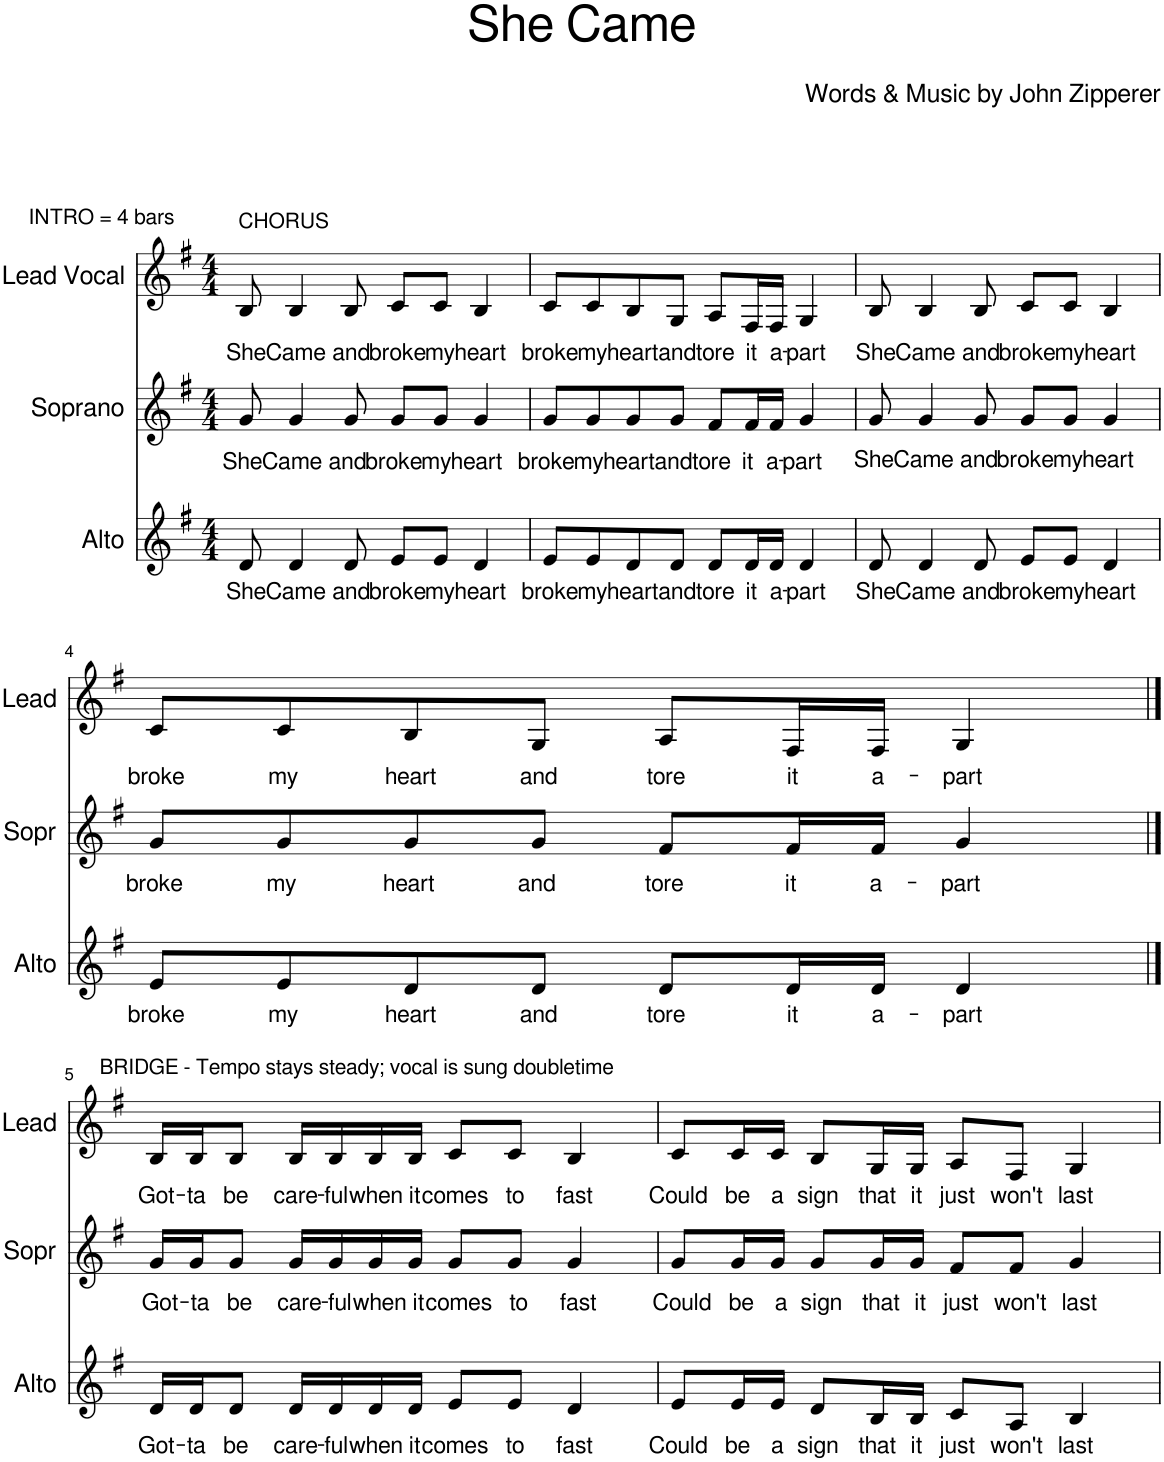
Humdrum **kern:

**kern	**text	**kern	**text	**kern	**text
*part3	*part3	*part2	*part2	*part1	*part1
*staff3	*staff3	*staff2	*staff2	*staff1	*staff1
*I"Alto	*	*I"Soprano	*	*I"Lead Vocal	*
*I'Alto	*	*I'Sopr	*	*I'Lead	*
*clefG2	*	*clefG2	*	*clefG2	*
*k[f#]	*	*k[f#]	*	*k[f#]	*
*M4/4	*	*M4/4	*	*M4/4	*
=1	=1	=1	=1	=1	=1
!	!	!	!	!LO:TX:a:t=INTRO = 4 bars	!
!	!	!	!	!LO:TX:a:t=CHORUS	!
!	!LO:LY:b	!	!LO:LY:b	!	!LO:LY:b
8d/	She	8g/	She	8B/	She
!	!LO:LY:b	!	!LO:LY:b	!	!LO:LY:b
4d/	Came	4g/	Came	4B/	Came
!	!LO:LY:b	!	!LO:LY:b	!	!LO:LY:b
8d/	and	8g/	and	8B/	and
!	!LO:LY:b	!	!LO:LY:b	!	!LO:LY:b
8e/L	broke	8g/L	broke	8c/L	broke
!	!LO:LY:b	!	!LO:LY:b	!	!LO:LY:b
8e/J	my	8g/J	my	8c/J	my
!	!LO:LY:b	!	!LO:LY:b	!	!LO:LY:b
4d/	heart	4g/	heart	4B/	heart
=2	=2	=2	=2	=2	=2
!	!LO:LY:b	!	!LO:LY:b	!	!LO:LY:b
8e/L	broke	8g/L	broke	8c/L	broke
!	!LO:LY:b	!	!LO:LY:b	!	!LO:LY:b
8e/	my	8g/	my	8c/	my
!	!LO:LY:b	!	!LO:LY:b	!	!LO:LY:b
8d/	heart	8g/	heart	8B/	heart
!	!LO:LY:b	!	!LO:LY:b	!	!LO:LY:b
8d/J	and	8g/J	and	8G/J	and
!	!LO:LY:b	!	!LO:LY:b	!	!LO:LY:b
8d/L	tore	8f#/L	tore	8A/L	tore
!	!LO:LY:b	!	!LO:LY:b	!	!LO:LY:b
16d/L	it	16f#/L	it	16F#/L	it
!	!LO:LY:b	!	!LO:LY:b	!	!LO:LY:b
16d/JJ	a-	16f#/JJ	a-	16F#/JJ	a-
!	!LO:LY:b	!	!LO:LY:b	!	!LO:LY:b
4d/	-part	4g/	-part	4G/	-part
=3	=3	=3	=3	=3	=3
!	!LO:LY:b	!	!LO:LY:b	!	!LO:LY:b
8d/	She	8g/	She	8B/	She
!	!LO:LY:b	!	!LO:LY:b	!	!LO:LY:b
4d/	Came	4g/	Came	4B/	Came
!	!LO:LY:b	!	!LO:LY:b	!	!LO:LY:b
8d/	and	8g/	and	8B/	and
!	!LO:LY:b	!	!LO:LY:b	!	!LO:LY:b
8e/L	broke	8g/L	broke	8c/L	broke
!	!LO:LY:b	!	!LO:LY:b	!	!LO:LY:b
8e/J	my	8g/J	my	8c/J	my
!	!LO:LY:b	!	!LO:LY:b	!	!LO:LY:b
4d/	heart	4g/	heart	4B/	heart
!!LO:LB:g=z
=4	=4	=4	=4	=4	=4
!	!LO:LY:b	!	!LO:LY:b	!	!LO:LY:b
8e/L	broke	8g/L	broke	8c/L	broke
!	!LO:LY:b	!	!LO:LY:b	!	!LO:LY:b
8e/	my	8g/	my	8c/	my
!	!LO:LY:b	!	!LO:LY:b	!	!LO:LY:b
8d/	heart	8g/	heart	8B/	heart
!	!LO:LY:b	!	!LO:LY:b	!	!LO:LY:b
8d/J	and	8g/J	and	8G/J	and
!	!LO:LY:b	!	!LO:LY:b	!	!LO:LY:b
8d/L	tore	8f#/L	tore	8A/L	tore
!	!LO:LY:b	!	!LO:LY:b	!	!LO:LY:b
16d/L	it	16f#/L	it	16F#/L	it
!	!LO:LY:b	!	!LO:LY:b	!	!LO:LY:b
16d/JJ	a-	16f#/JJ	a-	16F#/JJ	a-
!	!LO:LY:b	!	!LO:LY:b	!	!LO:LY:b
4d/	-part	4g/	-part	4G/	-part
!!LO:LB:g=z
==5	==5	==5	==5	==5	==5
!	!	!	!	!LO:TX:a:t=BRIDGE - Tempo stays steady; vocal is sung doubletime	!
!	!LO:LY:b	!	!LO:LY:b	!	!LO:LY:b
16d/LL	Got-	16g/LL	Got-	16B/LL	Got-
!	!LO:LY:b	!	!LO:LY:b	!	!LO:LY:b
16d/J	-ta	16g/J	-ta	16B/J	-ta
!	!LO:LY:b	!	!LO:LY:b	!	!LO:LY:b
8d/J	be	8g/J	be	8B/J	be
!	!LO:LY:b	!	!LO:LY:b	!	!LO:LY:b
16d/LL	care-	16g/LL	care-	16B/LL	care-
!	!LO:LY:b	!	!LO:LY:b	!	!LO:LY:b
16d/	-ful	16g/	-ful	16B/	-ful
!	!LO:LY:b	!	!LO:LY:b	!	!LO:LY:b
16d/	when	16g/	when	16B/	when
!	!LO:LY:b	!	!LO:LY:b	!	!LO:LY:b
16d/JJ	it	16g/JJ	it	16B/JJ	it
!	!LO:LY:b	!	!LO:LY:b	!	!LO:LY:b
8e/L	comes	8g/L	comes	8c/L	comes
!	!LO:LY:b	!	!LO:LY:b	!	!LO:LY:b
8e/J	to	8g/J	to	8c/J	to
!	!LO:LY:b	!	!LO:LY:b	!	!LO:LY:b
4d/	fast	4g/	fast	4B/	fast
=6	=6	=6	=6	=6	=6
!	!LO:LY:b	!	!LO:LY:b	!	!LO:LY:b
8e/L	Could	8g/L	Could	8c/L	Could
!	!LO:LY:b	!	!LO:LY:b	!	!LO:LY:b
16e/L	be	16g/L	be	16c/L	be
!	!LO:LY:b	!	!LO:LY:b	!	!LO:LY:b
16e/JJ	a	16g/JJ	a	16c/JJ	a
!	!LO:LY:b	!	!LO:LY:b	!	!LO:LY:b
8d/L	sign	8g/L	sign	8B/L	sign
!	!LO:LY:b	!	!LO:LY:b	!	!LO:LY:b
16B/L	that	16g/L	that	16G/L	that
!	!LO:LY:b	!	!LO:LY:b	!	!LO:LY:b
16B/JJ	it	16g/JJ	it	16G/JJ	it
!	!LO:LY:b	!	!LO:LY:b	!	!LO:LY:b
8c/L	just	8f#/L	just	8A/L	just
!	!LO:LY:b	!	!LO:LY:b	!	!LO:LY:b
8A/J	won't	8f#/J	won't	8F#/J	won't
!	!LO:LY:b	!	!LO:LY:b	!	!LO:LY:b
4B/	last	4g/	last	4G/	last
=	=	=	=	=	=
*-	*-	*-	*-	*-	*-
